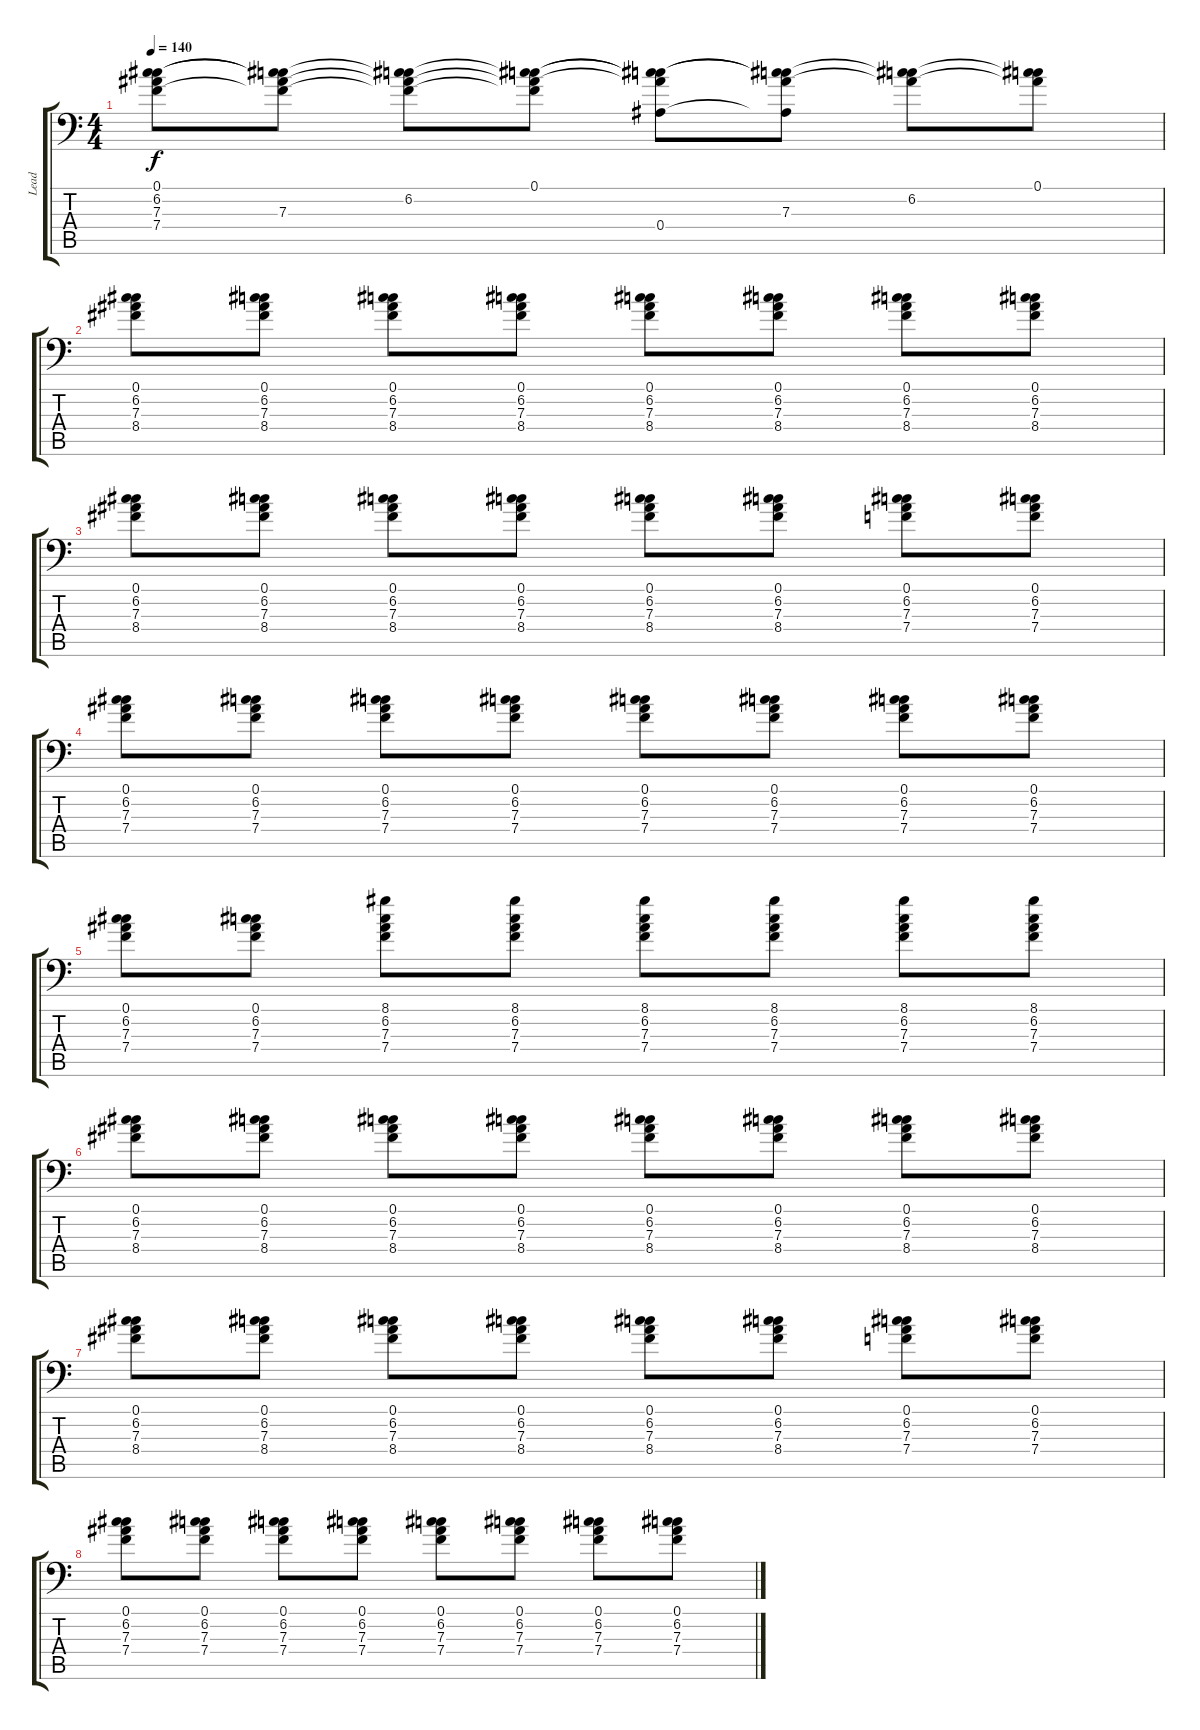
\track ("Lead" "Lead") {instrument distortionguitar}
\staff {score tabs}
\tuning (C4 G3 Eb3 Bb2 F2 Bb1) {hide}
\ts (4 4)
\tempo 140
\clef f4
\ks c
(0.1{t} 6.2{t} 7.3{t} 7.4).8{dy f} (0.1{t} 6.2{t} 7.3 7.4{t}).8 (0.1{t} 6.2 7.3{t} 7.4{t}).8 (0.1 6.2{t} 7.3{t} 7.4{t}).8 (0.1{t} 6.2{t} 7.3{t} 0.4).8 (0.1{t} 6.2{t} 7.3 0.4{t}).8 (0.1{t} 6.2 7.3{t}).8 (0.1 6.2{t} 7.3{t}).8 |
(0.1 6.2 7.3 8.4).8 (0.1 6.2 7.3 8.4).8 (0.1 6.2 7.3 8.4).8 (0.1 6.2 7.3 8.4).8 (0.1 6.2 7.3 8.4).8 (0.1 6.2 7.3 8.4).8 (0.1 6.2 7.3 8.4).8 (0.1 6.2 7.3 8.4).8 |
(0.1 6.2 7.3 8.4).8 (0.1 6.2 7.3 8.4).8 (0.1 6.2 7.3 8.4).8 (0.1 6.2 7.3 8.4).8 (0.1 6.2 7.3 8.4).8 (0.1 6.2 7.3 8.4).8 (0.1 6.2 7.3 7.4).8 (0.1 6.2 7.3 7.4).8 |
(0.1 6.2 7.3 7.4).8 (0.1 6.2 7.3 7.4).8 (0.1 6.2 7.3 7.4).8 (0.1 6.2 7.3 7.4).8 (0.1 6.2 7.3 7.4).8 (0.1 6.2 7.3 7.4).8 (0.1 6.2 7.3 7.4).8 (0.1 6.2 7.3 7.4).8 |
(0.1 6.2 7.3 7.4).8 (0.1 6.2 7.3 7.4).8 (8.1 6.2 7.3 7.4).8 (8.1 6.2 7.3 7.4).8 (8.1 6.2 7.3 7.4).8 (8.1 6.2 7.3 7.4).8 (8.1 6.2 7.3 7.4).8 (8.1 6.2 7.3 7.4).8 |
(0.1 6.2 7.3 8.4).8 (0.1 6.2 7.3 8.4).8 (0.1 6.2 7.3 8.4).8 (0.1 6.2 7.3 8.4).8 (0.1 6.2 7.3 8.4).8 (0.1 6.2 7.3 8.4).8 (0.1 6.2 7.3 8.4).8 (0.1 6.2 7.3 8.4).8 |
(0.1 6.2 7.3 8.4).8 (0.1 6.2 7.3 8.4).8 (0.1 6.2 7.3 8.4).8 (0.1 6.2 7.3 8.4).8 (0.1 6.2 7.3 8.4).8 (0.1 6.2 7.3 8.4).8 (0.1 6.2 7.3 7.4).8 (0.1 6.2 7.3 7.4).8 |
(0.1 6.2 7.3 7.4).8 (0.1 6.2 7.3 7.4).8 (0.1 6.2 7.3 7.4).8 (0.1 6.2 7.3 7.4).8 (0.1 6.2 7.3 7.4).8 (0.1 6.2 7.3 7.4).8 (0.1 6.2 7.3 7.4).8 (0.1 6.2 7.3 7.4).8
